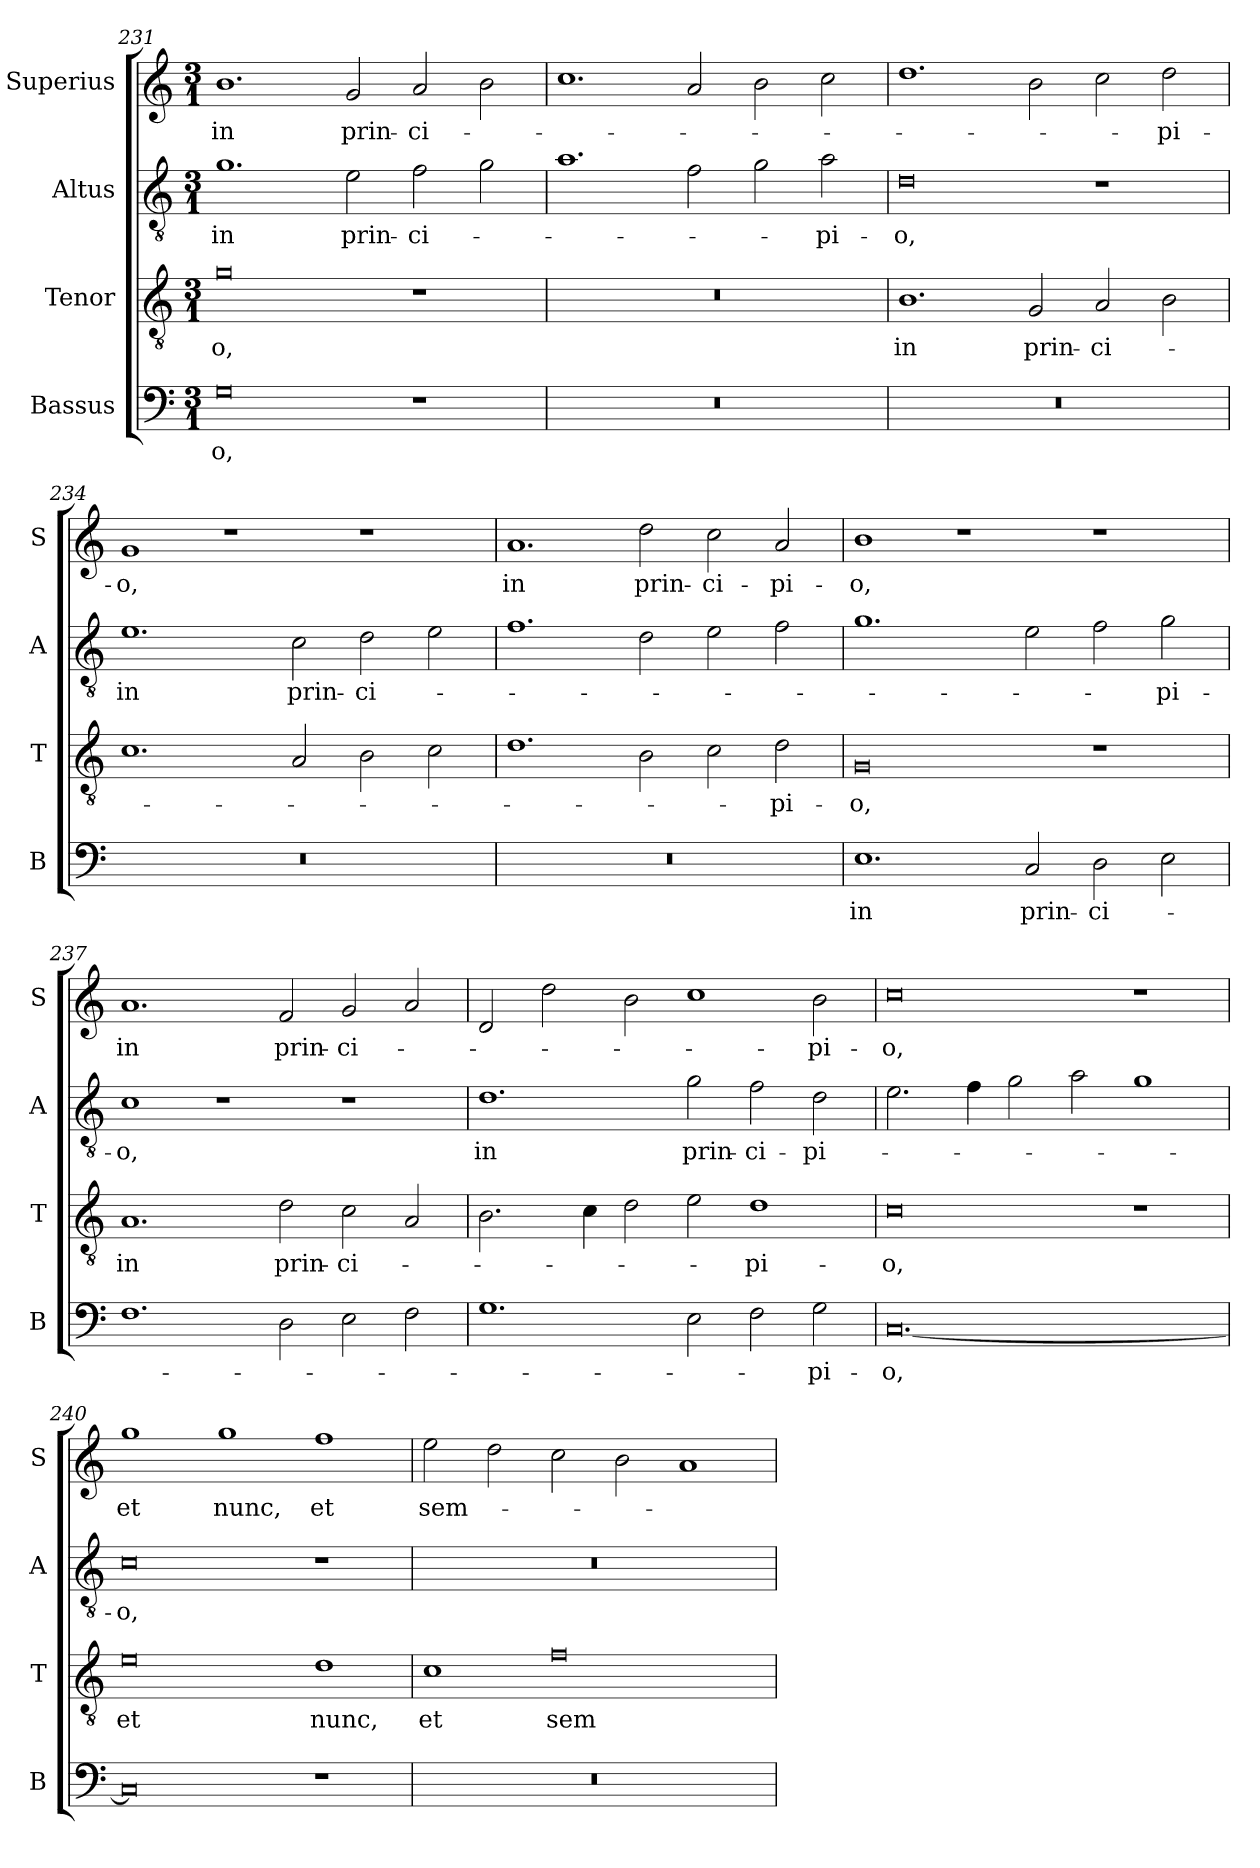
**kern	**text	**kern	**text	**kern	**text	**kern	**text
*part4	*part4	*part3	*part3	*part2	*part2	*part1	*part1
*staff4	*staff4	*staff3	*staff3	*staff2	*staff2	*staff1	*staff1
*I"Bassus	*	*I"Tenor	*	*I"Altus	*	*I"Superius	*
*I'B	*	*I'T	*	*I'A	*	*I'S	*
*clefF4	*	*clefGv2	*	*clefGv2	*	*clefG2	*
*k[]	*	*k[]	*	*k[]	*	*k[]	*
*M3/1	*	*M3/1	*	*M3/1	*	*M3/1	*
=231	=231	=231	=231	=231	=231	=231	=231
0G	-o,	0g	-o,	1.g	in	1.b	in
.	.	.	.	2e	prin-	2g	prin-
1r	.	1r	.	2f	-ci-	2a	-ci-
.	.	.	.	2g	.	2b	.
=232	=232	=232	=232	=232	=232	=232	=232
0.r	.	0.r	.	1.a	.	1.cc	.
.	.	.	.	2f	.	2a	.
.	.	.	.	2g	.	2b	.
.	.	.	.	2a	-pi-	2cc	.
=233	=233	=233	=233	=233	=233	=233	=233
0.r	.	1.B	in	0d	-o,	1.dd	.
.	.	2G	prin-	.	.	2b	.
.	.	2A	-ci-	1r	.	2cc	.
.	.	2B	.	.	.	2dd	-pi-
=234	=234	=234	=234	=234	=234	=234	=234
0.r	.	1.c	.	1.e	in	1g	-o,
.	.	.	.	.	.	1r	.
.	.	2A	.	2c	prin-	.	.
.	.	2B	.	2d	-ci-	1r	.
.	.	2c	.	2e	.	.	.
=235	=235	=235	=235	=235	=235	=235	=235
0.r	.	1.d	.	1.f	.	1.a	in
.	.	2B	.	2d	.	2dd	prin-
.	.	2c	.	2e	.	2cc	-ci-
.	.	2d	-pi-	2f	.	2a	-pi-
=236	=236	=236	=236	=236	=236	=236	=236
1.E	in	0G	-o,	1.g	.	1b	-o,
.	.	.	.	.	.	1r	.
2C	prin-	.	.	2e	.	.	.
2D	-ci-	1r	.	2f	.	1r	.
2E	.	.	.	2g	-pi-	.	.
=237	=237	=237	=237	=237	=237	=237	=237
1.F	.	1.A	in	1c	-o,	1.a	in
.	.	.	.	1r	.	.	.
2D	.	2d	prin-	.	.	2f	prin-
2E	.	2c	-ci-	1r	.	2g	-ci-
2F	.	2A	.	.	.	2a	.
=238	=238	=238	=238	=238	=238	=238	=238
1.G	.	2.B	.	1.d	in	2d	.
.	.	.	.	.	.	2dd	.
.	.	4c	.	.	.	.	.
.	.	2d	.	.	.	2b	.
2E	.	2e	.	2g	prin-	1cc	.
2F	.	1d	-pi-	2f	-ci-	.	.
2G	-pi-	.	.	2d	-pi-	2b	-pi-
=239	=239	=239	=239	=239	=239	=239	=239
[0.C	-o,	0c	-o,	2.e	.	0cc	-o,
.	.	.	.	4f	.	.	.
.	.	.	.	2g	.	.	.
.	.	.	.	2a	.	.	.
.	.	1r	.	1g	.	1r	.
=240	=240	=240	=240	=240	=240	=240	=240
0C]	.	0e	et	0c	-o,	1gg	et
.	.	.	.	.	.	1gg	nunc,
1r	.	1d	nunc,	1r	.	1ff	et
=241	=241	=241	=241	=241	=241	=241	=241
0.r	.	1c	et	0.r	.	2ee	sem-
.	.	.	.	.	.	2dd	.
.	.	0f	sem-	.	.	2cc	.
.	.	.	.	.	.	2b	.
.	.	.	.	.	.	1a	.
=	=	=	=	=	=	=	=
*-	*-	*-	*-	*-	*-	*-	*-
